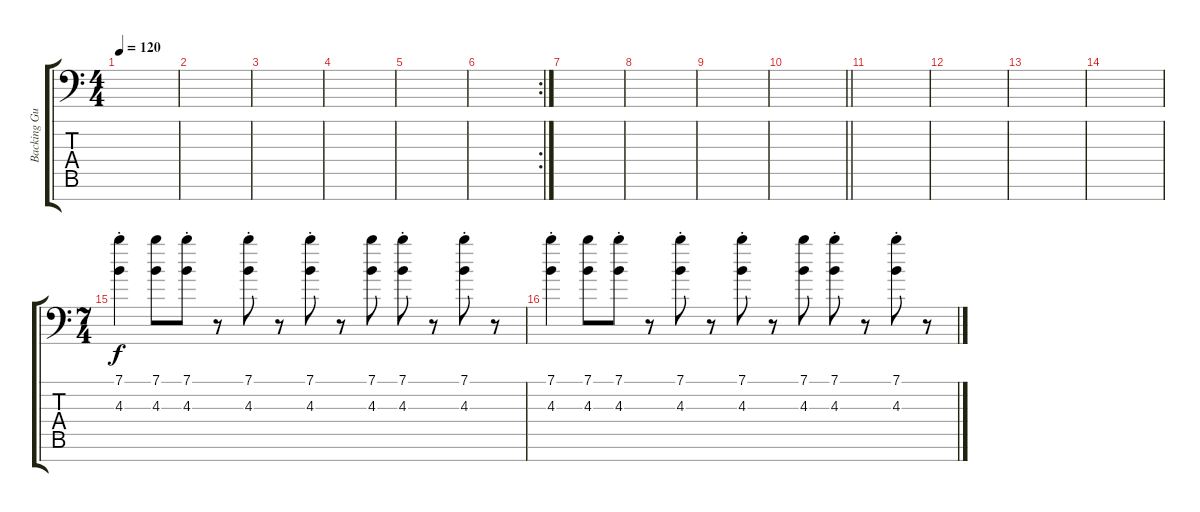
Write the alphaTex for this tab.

\track ("Backing Guitar and FX" "Backing Gu") {instrument overdrivenguitar}
\staff {score tabs}
\tuning (E4 B3 G3 D3 A2 E2 C-1) {hide}
\ts (4 4)
\tempo 120
\clef f4
\ks c
|
|
|
|
|
\rc 2
|
|
|
|
\barLineRight lightlight
|
|
|
|
|
\ts (7 4)
(7.1{st} 4.3{st}).4 (7.1 4.3).8 (7.1{st} 4.3{st}).8 r.8 (7.1{st} 4.3{st}).8 r.8 (7.1{st} 4.3{st}).8 r.8 (7.1 4.3).8 (7.1{st} 4.3{st}).8 r.8 (7.1{st} 4.3{st}).8 r.8 |
(7.1{st} 4.3{st}).4 (7.1 4.3).8 (7.1{st} 4.3{st}).8 r.8 (7.1{st} 4.3{st}).8 r.8 (7.1{st} 4.3{st}).8 r.8 (7.1 4.3).8 (7.1{st} 4.3{st}).8 r.8 (7.1{st} 4.3{st}).8 r.8
